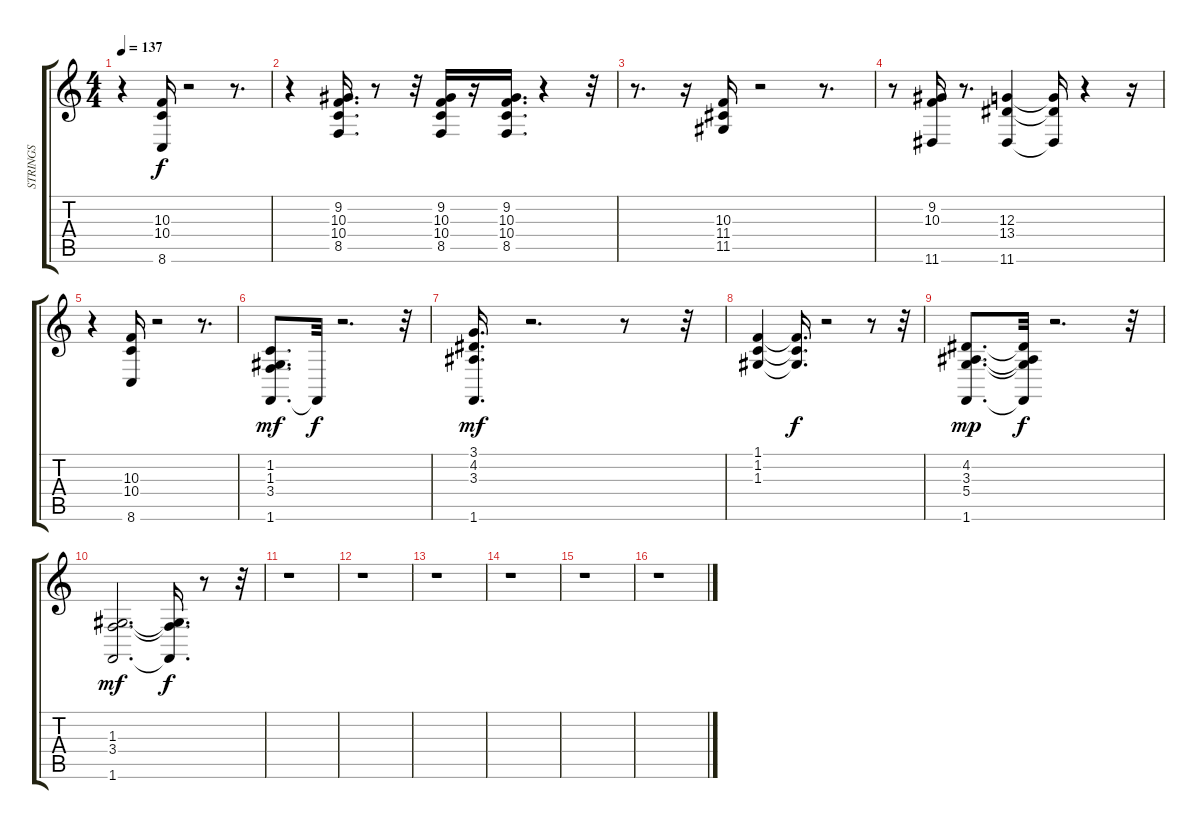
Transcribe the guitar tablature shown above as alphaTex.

\track ("STRINGS " "STRINGS ") {instrument electricgrandpiano}
\staff {score tabs}
\tuning (E4 B3 G3 D3 A2 E2) {hide}
\ts (4 4)
\tempo 137
\clef g2
\ks c
r.4{dy f} (10.3 10.4 8.6).16 r.2 r.8{d} |
r.4 (9.2 10.3 10.4 8.5).16{d} r.8 r.32 (9.2 10.3 10.4 8.5).16 r.16 (9.2 10.3 10.4 8.5).16{d} r.4 r.32 |
r.8{d} r.16 (10.3 11.4 11.5).16 r.2 r.8{d} |
r.8 (9.2 10.3 11.6).16 r.8{d} (12.3 13.4 11.6).4 (12.3{t} 13.4{t} 11.6{t}).16 r.4 r.16 |
r.4 (10.3 10.4 8.6).16 r.2 r.8{d} |
(1.2 1.3 3.4 1.6).8{d dy mf} 1.6{t}.32{dy f} r.2{d} r.32 |
(3.1 4.2 3.3 1.6).16{d dy mf} r.2{d} r.8 r.32 |
(1.1 1.2 1.3).4 (1.1{t} 1.2{t} 1.3{t}).16{d dy f} r.2 r.8 r.32 |
(4.2 3.3 5.4 1.6).8{d dy mp} (4.2{t} 3.3{t} 5.4{t} 1.6{t}).32{dy f} r.2{d} r.32 |
(1.3 3.4 1.6).2{d dy mf} (1.3{t} 3.4{t} 1.6{t}).16{d dy f} r.8 r.32 |
r.1 |
r.1 |
r.1 |
r.1 |
r.1 |
r.1
